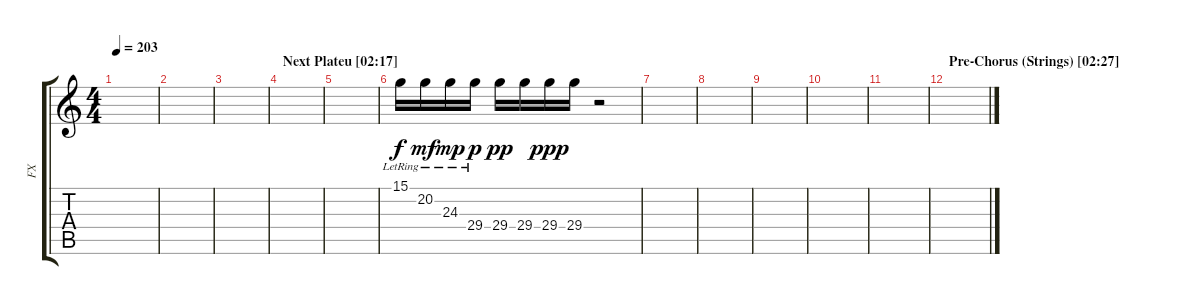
\track ("FX" "FX") {instrument reversecymbal}
\staff {score tabs}
\tuning (E4 B3 G3 D3 A2 E2) {hide}
\ts (4 4)
\tempo 203
\clef g2
\ks c
|
|
|
\section ("" "Next Plateu [02:17]")
|
|
15.1{lr}.16{volume 13 instrument shamisen} 20.2{lr}.16{dy mf} 24.3{lr}.16{dy mp} 29.4{lr}.16{dy p} 29.4.16{dy pp} 29.4.16 29.4.16{dy ppp} 29.4.16 r.2 |
|
|
|
|
|
\section ("" "Pre-Chorus (Strings) [02:27]")
